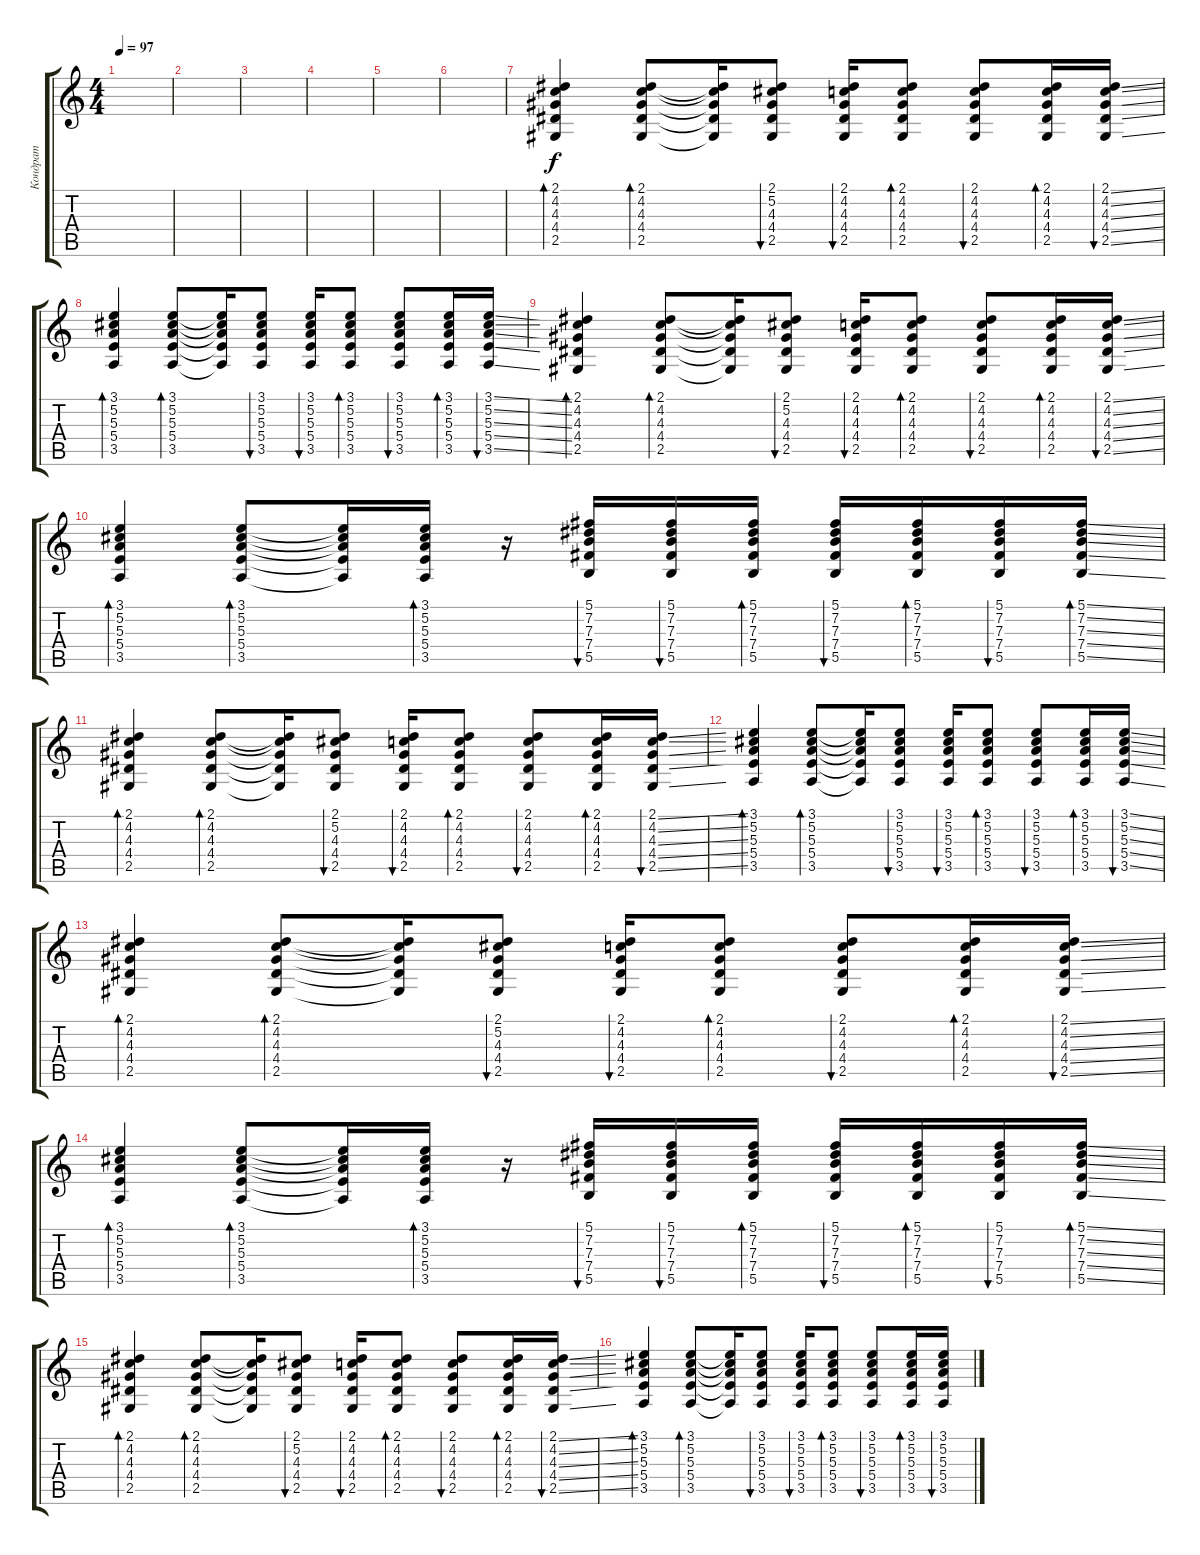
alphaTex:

\track ("Кондрат" "Кондрат") {instrument electricguitarclean}
\staff {score tabs}
\tuning (Db4 Ab3 E3 B2 Gb2 B1) {hide}
\ts (4 4)
\tempo 97
\clef g2
\ks c
|
|
|
|
|
|
(2.1 4.2 4.3 4.4 2.5).4{bd 60} (2.1 4.2 4.3 4.4 2.5).8{bd 60} (2.1{t} 4.2{t} 4.3{t} 4.4{t} 2.5{t}).16 (2.1 5.2 4.3 4.4 2.5).8{bu 60} (2.1 4.2 4.3 4.4 2.5).16{bu 60} (2.1 4.2 4.3 4.4 2.5).8{bd 60} (2.1 4.2 4.3 4.4 2.5).8{bu 60} (2.1 4.2 4.3 4.4 2.5).16{bd 60} (2.1{ss} 4.2{ss} 4.3{ss} 4.4{ss} 2.5{ss}).16{bu 60} |
(3.1 5.2 5.3 5.4 3.5).4{bd 60} (3.1 5.2 5.3 5.4 3.5).8{bd 60} (3.1{t} 5.2{t} 5.3{t} 5.4{t} 3.5{t}).16 (3.1 5.2 5.3 5.4 3.5).8{bu 60} (3.1 5.2 5.3 5.4 3.5).16{bu 60} (3.1 5.2 5.3 5.4 3.5).8{bd 60} (3.1 5.2 5.3 5.4 3.5).8{bu 60} (3.1 5.2 5.3 5.4 3.5).16{bd 60} (3.1{ss} 5.2{ss} 5.3{ss} 5.4{ss} 3.5{ss}).16{bu 60} |
(2.1 4.2 4.3 4.4 2.5).4{bd 60} (2.1 4.2 4.3 4.4 2.5).8{bd 60} (2.1{t} 4.2{t} 4.3{t} 4.4{t} 2.5{t}).16 (2.1 5.2 4.3 4.4 2.5).8{bu 60} (2.1 4.2 4.3 4.4 2.5).16{bu 60} (2.1 4.2 4.3 4.4 2.5).8{bd 60} (2.1 4.2 4.3 4.4 2.5).8{bu 60} (2.1 4.2 4.3 4.4 2.5).16{bd 60} (2.1{ss} 4.2{ss} 4.3{ss} 4.4{ss} 2.5{ss}).16{bu 60} |
(3.1 5.2 5.3 5.4 3.5).4{bd 60} (3.1 5.2 5.3 5.4 3.5).8{bd 60} (3.1{t} 5.2{t} 5.3{t} 5.4{t} 3.5{t}).16 (3.1 5.2 5.3 5.4 3.5).16{bd 60} r.16 (5.1 7.2 7.3 7.4 5.5).16{bu 60} (5.1 7.2 7.3 7.4 5.5).16{bu 60} (5.1 7.2 7.3 7.4 5.5).16{bd 60} (5.1 7.2 7.3 7.4 5.5).16{bu 60} (5.1 7.2 7.3 7.4 5.5).16{bd 60} (5.1 7.2 7.3 7.4 5.5).16{bu 60} (5.1{ss} 7.2{ss} 7.3{ss} 7.4{ss} 5.5{ss}).16{bd 60} |
(2.1 4.2 4.3 4.4 2.5).4{bd 60} (2.1 4.2 4.3 4.4 2.5).8{bd 60} (2.1{t} 4.2{t} 4.3{t} 4.4{t} 2.5{t}).16 (2.1 5.2 4.3 4.4 2.5).8{bu 60} (2.1 4.2 4.3 4.4 2.5).16{bu 60} (2.1 4.2 4.3 4.4 2.5).8{bd 60} (2.1 4.2 4.3 4.4 2.5).8{bu 60} (2.1 4.2 4.3 4.4 2.5).16{bd 60} (2.1{ss} 4.2{ss} 4.3{ss} 4.4{ss} 2.5{ss}).16{bu 60} |
(3.1 5.2 5.3 5.4 3.5).4{bd 60} (3.1 5.2 5.3 5.4 3.5).8{bd 60} (3.1{t} 5.2{t} 5.3{t} 5.4{t} 3.5{t}).16 (3.1 5.2 5.3 5.4 3.5).8{bu 60} (3.1 5.2 5.3 5.4 3.5).16{bu 60} (3.1 5.2 5.3 5.4 3.5).8{bd 60} (3.1 5.2 5.3 5.4 3.5).8{bu 60} (3.1 5.2 5.3 5.4 3.5).16{bd 60} (3.1{ss} 5.2{ss} 5.3{ss} 5.4{ss} 3.5{ss}).16{bu 60} |
(2.1 4.2 4.3 4.4 2.5).4{bd 60} (2.1 4.2 4.3 4.4 2.5).8{bd 60} (2.1{t} 4.2{t} 4.3{t} 4.4{t} 2.5{t}).16 (2.1 5.2 4.3 4.4 2.5).8{bu 60} (2.1 4.2 4.3 4.4 2.5).16{bu 60} (2.1 4.2 4.3 4.4 2.5).8{bd 60} (2.1 4.2 4.3 4.4 2.5).8{bu 60} (2.1 4.2 4.3 4.4 2.5).16{bd 60} (2.1{ss} 4.2{ss} 4.3{ss} 4.4{ss} 2.5{ss}).16{bu 60} |
(3.1 5.2 5.3 5.4 3.5).4{bd 60} (3.1 5.2 5.3 5.4 3.5).8{bd 60} (3.1{t} 5.2{t} 5.3{t} 5.4{t} 3.5{t}).16 (3.1 5.2 5.3 5.4 3.5).16{bd 60} r.16 (5.1 7.2 7.3 7.4 5.5).16{bu 60} (5.1 7.2 7.3 7.4 5.5).16{bu 60} (5.1 7.2 7.3 7.4 5.5).16{bd 60} (5.1 7.2 7.3 7.4 5.5).16{bu 60} (5.1 7.2 7.3 7.4 5.5).16{bd 60} (5.1 7.2 7.3 7.4 5.5).16{bu 60} (5.1{ss} 7.2{ss} 7.3{ss} 7.4{ss} 5.5{ss}).16{bd 60} |
(2.1 4.2 4.3 4.4 2.5).4{bd 60} (2.1 4.2 4.3 4.4 2.5).8{bd 60} (2.1{t} 4.2{t} 4.3{t} 4.4{t} 2.5{t}).16 (2.1 5.2 4.3 4.4 2.5).8{bu 60} (2.1 4.2 4.3 4.4 2.5).16{bu 60} (2.1 4.2 4.3 4.4 2.5).8{bd 60} (2.1 4.2 4.3 4.4 2.5).8{bu 60} (2.1 4.2 4.3 4.4 2.5).16{bd 60} (2.1{ss} 4.2{ss} 4.3{ss} 4.4{ss} 2.5{ss}).16{bu 60} |
(3.1 5.2 5.3 5.4 3.5).4{bd 60} (3.1 5.2 5.3 5.4 3.5).8{bd 60} (3.1{t} 5.2{t} 5.3{t} 5.4{t} 3.5{t}).16 (3.1 5.2 5.3 5.4 3.5).8{bu 60} (3.1 5.2 5.3 5.4 3.5).16{bu 60} (3.1 5.2 5.3 5.4 3.5).8{bd 60} (3.1 5.2 5.3 5.4 3.5).8{bu 60} (3.1 5.2 5.3 5.4 3.5).16{bd 60} (3.1{ss} 5.2{ss} 5.3{ss} 5.4{ss} 3.5{ss}).16{bu 60}
